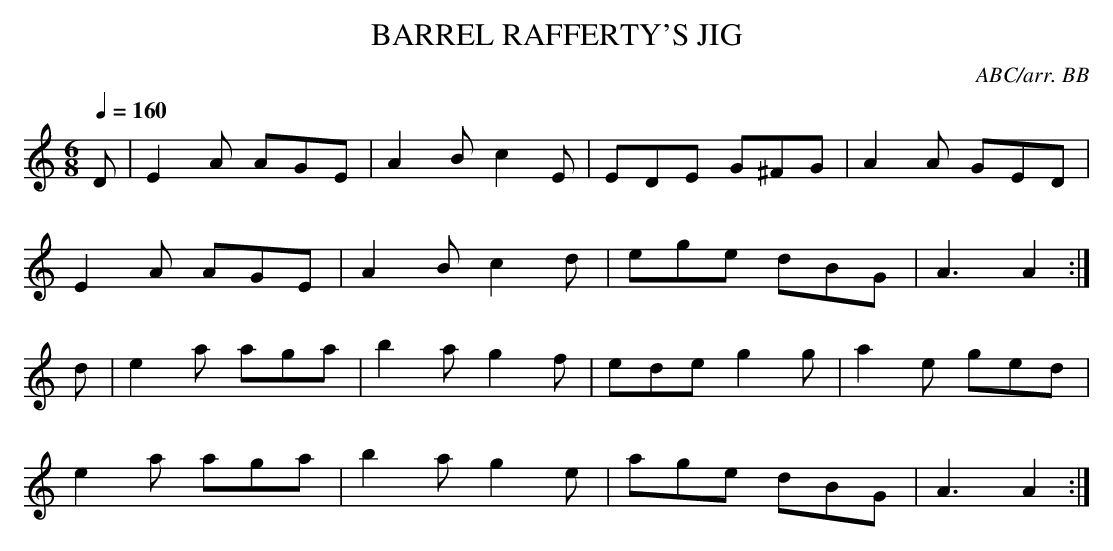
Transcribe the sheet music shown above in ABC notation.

X:1
T:BARREL RAFFERTY'S JIG
C:ABC/arr. BB
Q:1/4=160
M:6/8
L:1/8
K:Am
D|E2A AGE|A2B c2E|EDE G^FG|A2A GED|
E2 A AGE|A2 B c2 d|ege dBG|A3 A2 :|
d|e2 a aga|b2 a g2 f|ede g2 g|a2 e ged|
e2 a aga|b2 a g2 e|age dBG|A3 A2 :|
